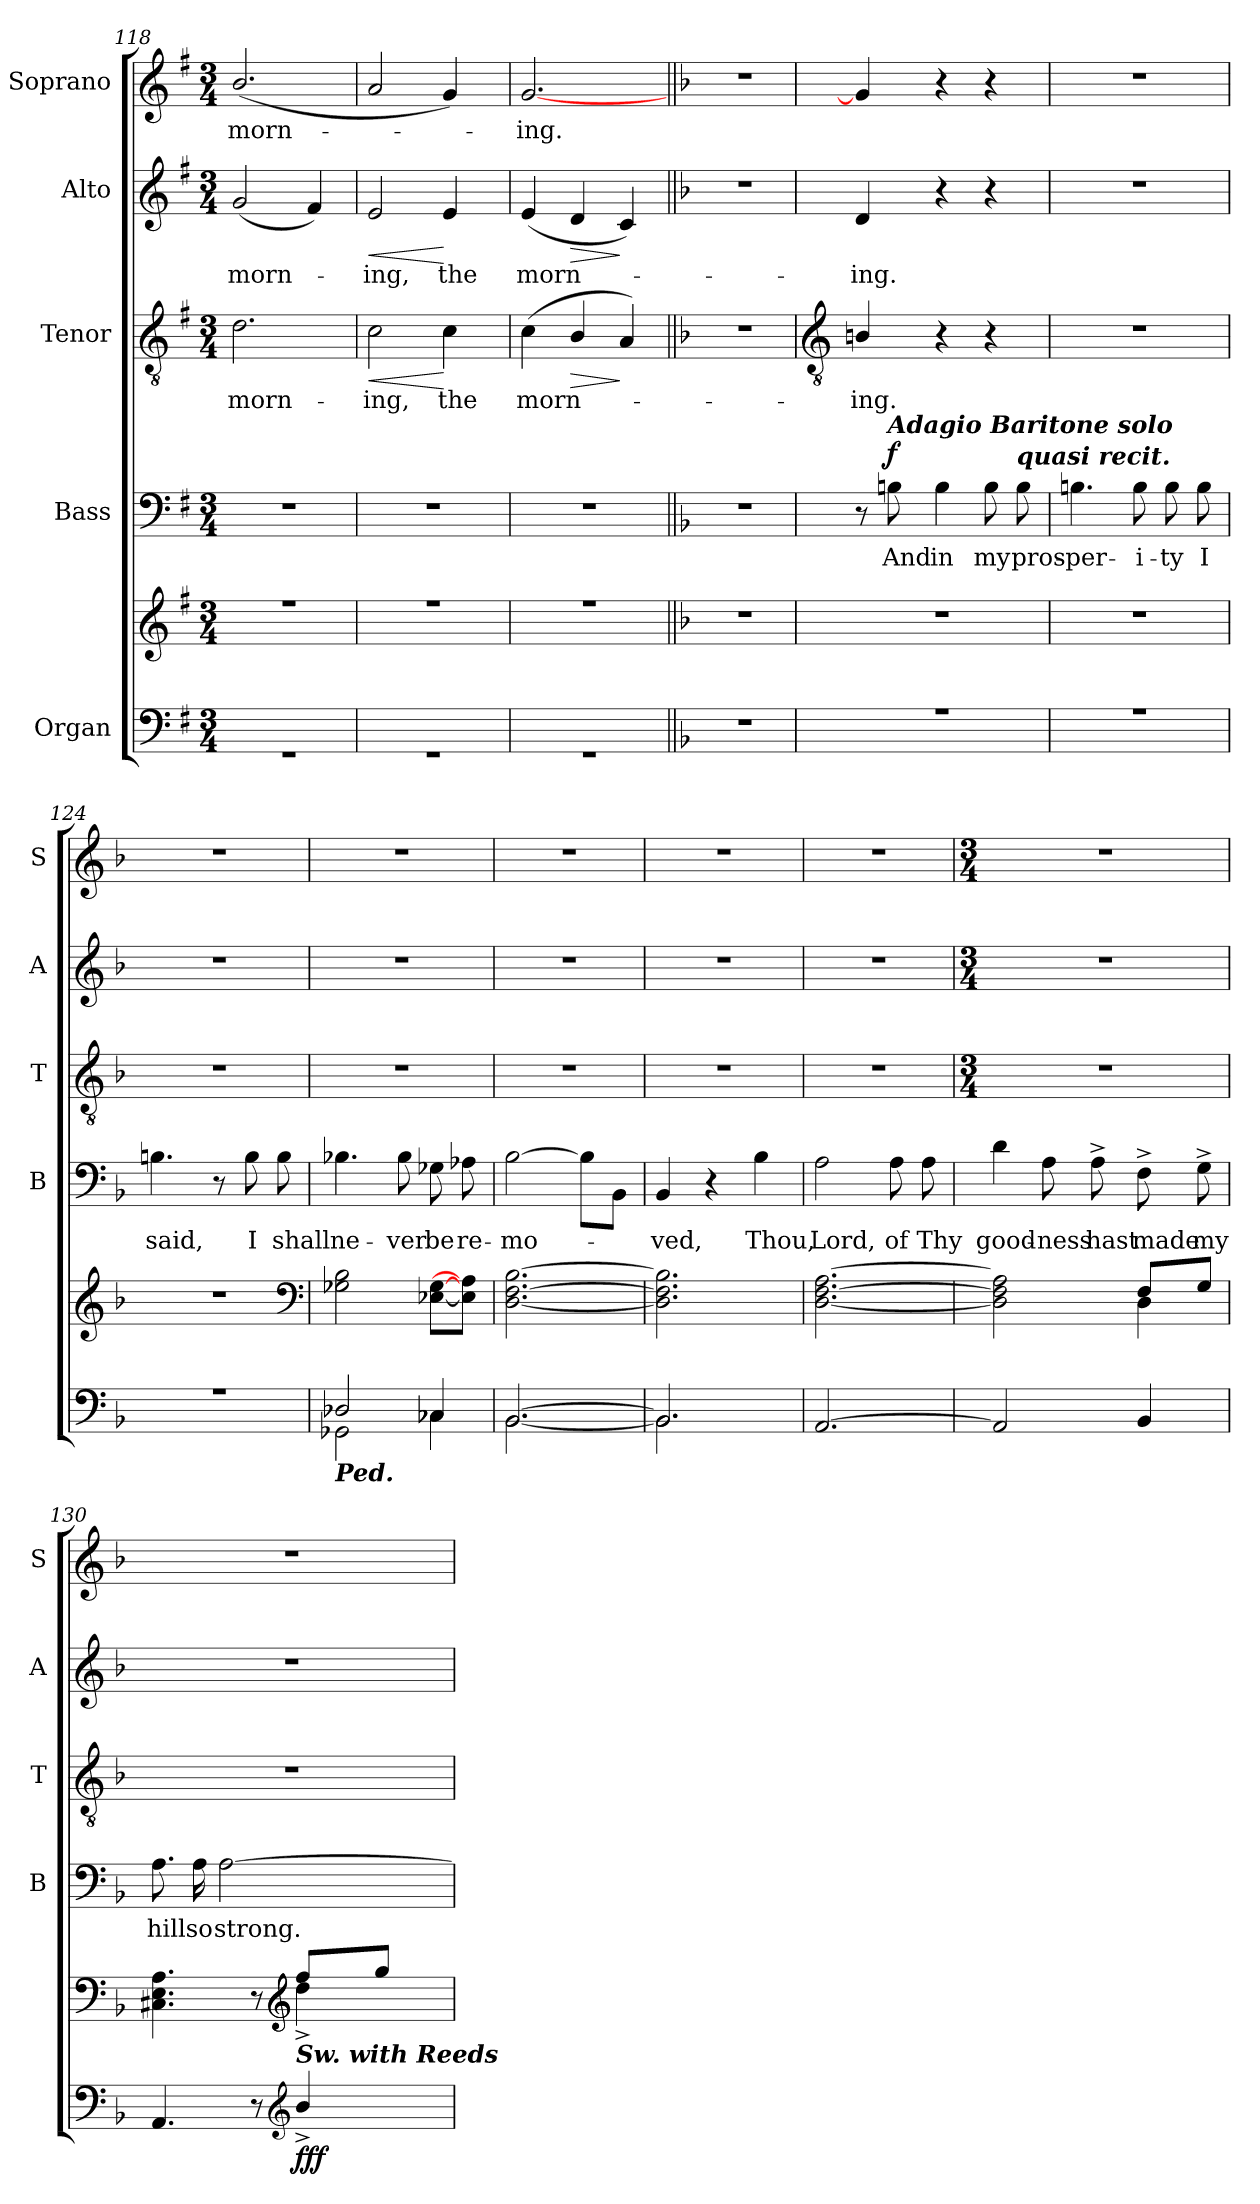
**kern	**kern	**dynam	**kern	**text	**dynam	**kern	**text	**dynam	**kern	**text	**dynam	**kern	**text
*part5	*part5	*part5	*part4	*part4	*part4	*part3	*part3	*part3	*part2	*part2	*part2	*part1	*part1
*staff6	*staff5	*staff5/6	*staff4	*staff4	*staff4	*staff3	*staff3	*staff3	*staff2	*staff2	*staff2	*staff1	*staff1
*I"Organ	*	*	*I"Bass	*	*	*I"Tenor	*	*	*I"Alto	*	*	*I"Soprano	*
*	*	*	*I'B	*	*	*I'T	*	*	*I'A	*	*	*I'S	*
*clefF4	*clefG2	*	*clefF4	*	*	*clefGv2	*	*	*clefG2	*	*	*clefG2	*
*k[f#]	*k[f#]	*	*k[f#]	*	*	*k[f#]	*	*	*k[f#]	*	*	*k[f#]	*
*G:	*G:	*	*G:	*	*	*G:	*	*	*G:	*	*	*G:	*
*M3/4	*M3/4	*	*M3/4	*	*	*M3/4	*	*	*M3/4	*	*	*M3/4	*
=118	=118	=118	=118	=118	=118	=118	=118	=118	=118	=118	=118	=118	=118
*^	*	*	*	*	*	*	*	*	*	*	*	*	*
!	!LO:N:vis=1	!LO:N:vis=1	!	!LO:N:vis=1	!	!	!	!LO:LY:b	!	!	!LO:LY:b	!	!	!LO:LY:b
*	*	*^	*	*	*	*	*	*	*	*	*	*	*	*
2.ryy	2.r	2.r	2.ryy	.	2.r	.	.	2.d	morn-	.	(<2g	morn-	.	(<2.b/	morn-
.	.	.	.	.	.	.	.	.	.	.	4f#)	.	.	.	.
=119	=119	=119	=119	=119	=119	=119	=119	=119	=119	=119	=119	=119	=119	=119	=119
!	!LO:N:vis=1	!LO:N:vis=1	!	!	!LO:N:vis=1	!	!	!	!LO:LY:b	!LO:HP:b	!	!LO:LY:b	!LO:HP:b	!	!
2.ryy	2.r	2.r	2.ryy	.	2.r	.	.	2c	-ing,	<	2e	ing,	<	2a	.
!	!	!	!	!	!	!	!	!	!LO:LY:b	!	!	!LO:LY:b	!	!	!
.	.	.	.	.	.	.	.	4c	the	[	4e	the	[	4g)	.
=120	=120	=120	=120	=120	=120	=120	=120	=120	=120	=120	=120	=120	=120	=120	=120
!	!LO:N:vis=1	!LO:N:vis=1	!	!	!LO:N:vis=1	!	!	!	!LO:LY:b	!	!	!LO:LY:b	!	!	!LO:LY:b
2.ryy	2.r	2.r	2.ryy	.	2.r	.	.	(<4c	morn-	.	(<4e	morn-	.	[2.g	ing.
!	!	!	!	!	!	!	!	!	!	!LO:HP:b	!	!	!LO:HP:b	!	!
.	.	.	.	.	.	.	.	4B/	.	>	4d	.	>	.	.
.	.	.	.	.	.	.	.	4A)	.	]	4c)	.	]	.	.
*v	*v	*	*	*	*	*	*	*	*	*	*	*	*	*	*
*	*v	*v	*	*	*	*	*	*	*	*	*	*	*	*
=121||	=121||	=121||	=121||	=121||	=121||	=121||	=121||	=121||	=121||	=121||	=121||	=121||	=121||
*k[b-]	*k[b-]	*	*k[b-]	*	*	*k[b-]	*	*	*k[b-]	*	*	*k[b-]	*
*F:	*F:	*	*F:	*	*	*F:	*	*	*F:	*	*	*F:	*
2.r	2.r	.	2.r	.	.	2.r	.	.	2.r	.	.	2.r	.
!!LO:LB:g=z
=122	=122	=122	=122	=122	=122	=122	=122	=122	=122	=122	=122	=122	=122
*	*	*	*	*	*	*clefGv2	*	*	*	*	*	*	*
!LO:N:vis=1	!LO:N:vis=1	!	!	!	!	!	!LO:LY:b	!	!	!LO:LY:b	!	!	!
*^	*	*	*	*	*	*	*	*	*	*	*	*	*
2.r	2.ryy	2.r	.	8r	.	.	4Bn/	-ing.	.	4d	ing.	.	4g]	.
!	!	!	!	!LO:TX:a:Bi:t=Adagio Baritone solo	!	!	!	!	!	!	!	!	!	!
!	!	!	!	!	!LO:LY:b	!LO:DY:b	!	!	!	!	!	!	!	!
.	.	.	.	8Bn	And	f	.	.	.	.	.	.	.	.
!	!	!	!	!	!LO:LY:b	!	!	!	!	!	!	!	!	!
.	.	.	.	4B	in	.	4r	.	.	4r	.	.	4r	.
!	!	!	!	!	!LO:LY:b	!	!	!	!	!	!	!	!	!
.	.	.	.	8B	my	.	4r	.	.	4r	.	.	4r	.
!	!	!	!	!LO:TX:a:Bi:t=quasi recit.	!	!	!	!	!	!	!	!	!	!
!	!	!	!	!	!LO:LY:b	!	!	!	!	!	!	!	!	!
.	.	.	.	8B	pros-	.	.	.	.	.	.	.	.	.
=123	=123	=123	=123	=123	=123	=123	=123	=123	=123	=123	=123	=123	=123	=123
!LO:N:vis=1	!	!LO:N:vis=1	!	!	!LO:LY:b	!	!LO:N:vis=1	!	!	!LO:N:vis=1	!	!	!LO:N:vis=1	!
2.r	2.ryy	2.r	.	4.Bn	-per-	.	2.r	.	.	2.r	.	.	2.r	.
!	!	!	!	!	!LO:LY:b	!	!	!	!	!	!	!	!	!
.	.	.	.	8B	-i-	.	.	.	.	.	.	.	.	.
!	!	!	!	!	!LO:LY:b	!	!	!	!	!	!	!	!	!
.	.	.	.	8B	-ty	.	.	.	.	.	.	.	.	.
!	!	!	!	!	!LO:LY:b	!	!	!	!	!	!	!	!	!
.	.	.	.	8B	I	.	.	.	.	.	.	.	.	.
=124	=124	=124	=124	=124	=124	=124	=124	=124	=124	=124	=124	=124	=124	=124
!LO:N:vis=1	!	!LO:N:vis=1	!	!	!LO:LY:b	!	!LO:N:vis=1	!	!	!LO:N:vis=1	!	!	!LO:N:vis=1	!
2.r	2.ryy	2.r	.	4.Bn	said,	.	2.r	.	.	2.r	.	.	2.r	.
.	.	.	.	8r	.	.	.	.	.	.	.	.	.	.
!	!	!	!	!	!LO:LY:b	!	!	!	!	!	!	!	!	!
.	.	.	.	8B	I	.	.	.	.	.	.	.	.	.
!	!	!	!	!	!LO:LY:b	!	!	!	!	!	!	!	!	!
.	.	.	.	8B	shall	.	.	.	.	.	.	.	.	.
*	*	*clefF4	*	*	*	*	*	*	*	*	*	*	*	*
=125	=125	=125	=125	=125	=125	=125	=125	=125	=125	=125	=125	=125	=125	=125
!LO:TX:b:Bi:t=Ped.	!	!	!	!	!	!	!	!	!	!	!	!	!	!
!	!	!	!	!	!LO:LY:b	!	!LO:N:vis=1	!	!	!LO:N:vis=1	!	!	!LO:N:vis=1	!
2D-X/	2GG-X\	2G-X 2B-	.	4.B-X	ne-	.	2.r	.	.	2.r	.	.	2.r	.
!	!	!	!	!	!LO:LY:b	!	!	!	!	!	!	!	!	!
.	.	.	.	8B-	-ver	.	.	.	.	.	.	.	.	.
!	!	!	!	!	!LO:LY:b	!	!	!	!	!	!	!	!	!
4C-X	4C-X\	[8E-X [8G-L	.	8G-X	be	.	.	.	.	.	.	.	.	.
!	!	!	!	!	!LO:LY:b	!	!	!	!	!	!	!	!	!
.	.	8E-] 8A-]J	.	8A-X	re-	.	.	.	.	.	.	.	.	.
=126	=126	=126	=126	=126	=126	=126	=126	=126	=126	=126	=126	=126	=126	=126
!	!	!	!	!	!LO:LY:b	!	!LO:N:vis=1	!	!	!LO:N:vis=1	!	!	!LO:N:vis=1	!
[2.BB-	[2.BB-\	[2.D [2.F [2.B-	.	[2B-	-mo-	.	2.r	.	.	2.r	.	.	2.r	.
.	.	.	.	8B-L]	.	.	.	.	.	.	.	.	.	.
.	.	.	.	8BB-J	.	.	.	.	.	.	.	.	.	.
=127	=127	=127	=127	=127	=127	=127	=127	=127	=127	=127	=127	=127	=127	=127
!	!	!	!	!	!LO:LY:b	!	!LO:N:vis=1	!	!	!LO:N:vis=1	!	!	!LO:N:vis=1	!
2.BB-]	2.BB-\]	2.D] 2.F] 2.B-]	.	4BB-	ved,	.	2.r	.	.	2.r	.	.	2.r	.
.	.	.	.	4r	.	.	.	.	.	.	.	.	.	.
!	!	!	!	!	!LO:LY:b	!	!	!	!	!	!	!	!	!
.	.	.	.	4B-	Thou,	.	.	.	.	.	.	.	.	.
=128	=128	=128	=128	=128	=128	=128	=128	=128	=128	=128	=128	=128	=128	=128
!	!LO:N:vis=1	!	!	!	!LO:LY:b	!	!LO:N:vis=1	!	!	!LO:N:vis=1	!	!	!LO:N:vis=1	!
[2.AA	2.ryy	[2.D [2.F [2.A	.	2A	Lord,	.	2.r	.	.	2.r	.	.	2.r	.
!	!	!	!	!	!LO:LY:b	!	!	!	!	!	!	!	!	!
.	.	.	.	8A	of	.	.	.	.	.	.	.	.	.
!	!	!	!	!	!LO:LY:b	!	!	!	!	!	!	!	!	!
.	.	.	.	8A	Thy	.	.	.	.	.	.	.	.	.
*v	*v	*	*	*	*	*	*	*	*	*	*	*	*	*
!!LO:LB:g=z
=129	=129	=129	=129	=129	=129	=129	=129	=129	=129	=129	=129	=129	=129
*	*	*	*	*	*	*M3/4	*	*	*M3/4	*	*	*M3/4	*
*	*^	*	*	*	*	*	*	*	*	*	*	*	*
!	!	!	!	!	!LO:LY:b	!	!	!	!	!	!	!	!	!
2AA]	2ryy	2D\] 2F\] 2A\]	.	4d	good-	.	2.r	.	.	2.r	.	.	2.r	.
!	!	!	!	!	!LO:LY:b	!	!	!	!	!	!	!	!	!
.	.	.	.	8A	-ness	.	.	.	.	.	.	.	.	.
!	!	!	!	!	!LO:LY:b	!	!	!	!	!	!	!	!	!
.	.	.	.	8A^	hast	.	.	.	.	.	.	.	.	.
!	!	!	!	!	!LO:LY:b	!	!	!	!	!	!	!	!	!
4BB-	8F/L	4D\	.	8F^	made	.	.	.	.	.	.	.	.	.
!	!	!	!	!	!LO:LY:b	!	!	!	!	!	!	!	!	!
.	8G/J	.	.	8G^	my	.	.	.	.	.	.	.	.	.
=130	=130	=130	=130	=130	=130	=130	=130	=130	=130	=130	=130	=130	=130	=130
!	!	!	!	!	!LO:LY:b	!	!	!	!	!	!	!	!	!
4.AA	2ryy	4.C#X\ 4.E\ 4.A\	.	8.A	hill	.	2.r	.	.	2.r	.	.	2.r	.
!	!	!	!	!	!LO:LY:b	!	!	!	!	!	!	!	!	!
.	.	.	.	16A	so	.	.	.	.	.	.	.	.	.
!	!	!	!	!	!LO:LY:b	!	!	!	!	!	!	!	!	!
.	.	.	.	[2A	strong.	.	.	.	.	.	.	.	.	.
8r	.	8r	.	.	.	.	.	.	.	.	.	.	.	.
*clefG2	*clefG2	*	*	*	*	*	*	*	*	*	*	*	*	*
!LO:TX:a:Bi:t=Sw. with Reeds	!	!	!	!	!	!	!	!	!	!	!	!	!	!
!	!	!	!LO:DY:b=2	!	!	!	!	!	!	!	!	!	!	!
!	!	!	!LO:DY:n=1:b	!	!	!	!	!	!	!	!	!	!	!
!	!	!	!LO:DY:n=2:b	!	!	!	!	!	!	!	!	!	!	!
4b-^/	8ff/L	4dd^\	f f f	.	.	.	.	.	.	.	.	.	.	.
.	8gg/J	.	.	.	.	.	.	.	.	.	.	.	.	.
*	*v	*v	*	*	*	*	*	*	*	*	*	*	*	*
=	=	=	=	=	=	=	=	=	=	=	=	=	=
*-	*-	*-	*-	*-	*-	*-	*-	*-	*-	*-	*-	*-	*-
